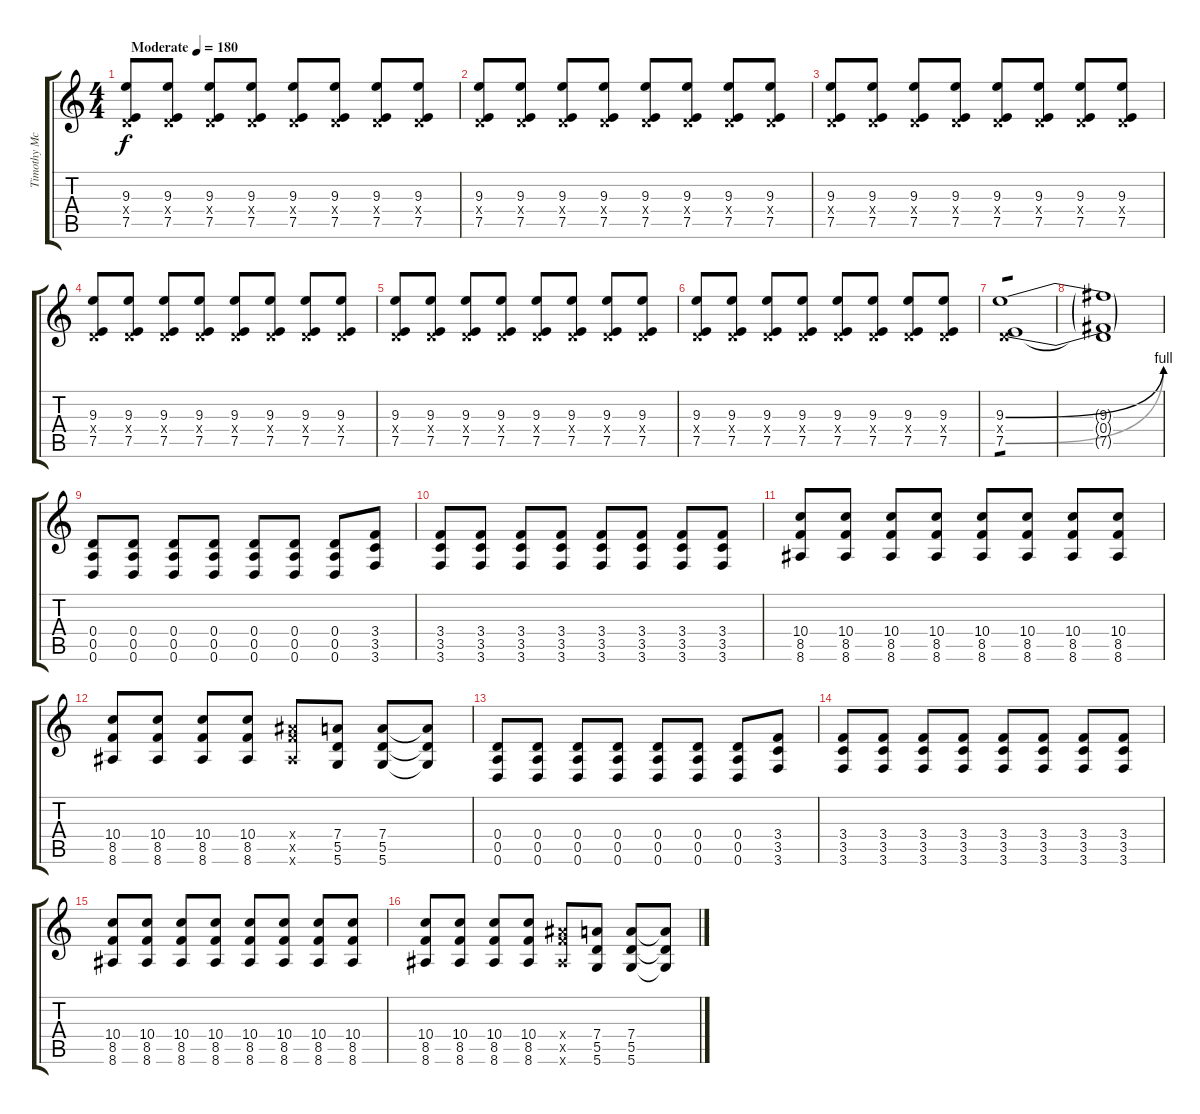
\track ("Timothy McTague" "Timothy Mc") {instrument distortionguitar}
\staff {score tabs}
\tuning (E4 B3 G3 D3 A2 D2) {hide}
\ts (4 4)
\tempo (180 "Moderate")
\clef g2
\ks c
(9.3 0.4{x} 7.5).8{dy f instrument distortionguitar} (9.3 0.4{x} 7.5).8 (9.3 0.4{x} 7.5).8 (9.3 0.4{x} 7.5).8 (9.3 0.4{x} 7.5).8 (9.3 0.4{x} 7.5).8 (9.3 0.4{x} 7.5).8 (9.3 0.4{x} 7.5).8 |
(9.3 0.4{x} 7.5).8 (9.3 0.4{x} 7.5).8 (9.3 0.4{x} 7.5).8 (9.3 0.4{x} 7.5).8 (9.3 0.4{x} 7.5).8 (9.3 0.4{x} 7.5).8 (9.3 0.4{x} 7.5).8 (9.3 0.4{x} 7.5).8 |
(9.3 0.4{x} 7.5).8 (9.3 0.4{x} 7.5).8 (9.3 0.4{x} 7.5).8 (9.3 0.4{x} 7.5).8 (9.3 0.4{x} 7.5).8 (9.3 0.4{x} 7.5).8 (9.3 0.4{x} 7.5).8 (9.3 0.4{x} 7.5).8 |
(9.3 0.4{x} 7.5).8 (9.3 0.4{x} 7.5).8 (9.3 0.4{x} 7.5).8 (9.3 0.4{x} 7.5).8 (9.3 0.4{x} 7.5).8 (9.3 0.4{x} 7.5).8 (9.3 0.4{x} 7.5).8 (9.3 0.4{x} 7.5).8 |
(9.3 0.4{x} 7.5).8 (9.3 0.4{x} 7.5).8 (9.3 0.4{x} 7.5).8 (9.3 0.4{x} 7.5).8 (9.3 0.4{x} 7.5).8 (9.3 0.4{x} 7.5).8 (9.3 0.4{x} 7.5).8 (9.3 0.4{x} 7.5).8 |
(9.3 0.4{x} 7.5).8 (9.3 0.4{x} 7.5).8 (9.3 0.4{x} 7.5).8 (9.3 0.4{x} 7.5).8 (9.3 0.4{x} 7.5).8 (9.3 0.4{x} 7.5).8 (9.3 0.4{x} 7.5).8 (9.3 0.4{x} 7.5).8 |
(9.3{be (bend 0 0 60 4)} 0.4{x} 7.5{be (bend 0 0 60 4)}).1{tp 1} |
(9.3{t} 0.4{t} 7.5{t}).1 |
(0.4 0.5 0.6).8 (0.4 0.5 0.6).8 (0.4 0.5 0.6).8 (0.4 0.5 0.6).8 (0.4 0.5 0.6).8 (0.4 0.5 0.6).8 (0.4 0.5 0.6).8 (3.4 3.5 3.6).8 |
(3.4 3.5 3.6).8 (3.4 3.5 3.6).8 (3.4 3.5 3.6).8 (3.4 3.5 3.6).8 (3.4 3.5 3.6).8 (3.4 3.5 3.6).8 (3.4 3.5 3.6).8 (3.4 3.5 3.6).8 |
(10.4 8.5 8.6).8 (10.4 8.5 8.6).8 (10.4 8.5 8.6).8 (10.4 8.5 8.6).8 (10.4 8.5 8.6).8 (10.4 8.5 8.6).8 (10.4 8.5 8.6).8 (10.4 8.5 8.6).8 |
(10.4 8.5 8.6).8 (10.4 8.5 8.6).8 (10.4 8.5 8.6).8 (10.4 8.5 8.6).8 (8.4{x} 8.5{x} 8.6{x}).8 (7.4 5.5 5.6).8 (7.4 5.5 5.6).8 (7.4{t} 5.5{t} 5.6{t}).8 |
(0.4 0.5 0.6).8 (0.4 0.5 0.6).8 (0.4 0.5 0.6).8 (0.4 0.5 0.6).8 (0.4 0.5 0.6).8 (0.4 0.5 0.6).8 (0.4 0.5 0.6).8 (3.4 3.5 3.6).8 |
(3.4 3.5 3.6).8 (3.4 3.5 3.6).8 (3.4 3.5 3.6).8 (3.4 3.5 3.6).8 (3.4 3.5 3.6).8 (3.4 3.5 3.6).8 (3.4 3.5 3.6).8 (3.4 3.5 3.6).8 |
(10.4 8.5 8.6).8 (10.4 8.5 8.6).8 (10.4 8.5 8.6).8 (10.4 8.5 8.6).8 (10.4 8.5 8.6).8 (10.4 8.5 8.6).8 (10.4 8.5 8.6).8 (10.4 8.5 8.6).8 |
(10.4 8.5 8.6).8 (10.4 8.5 8.6).8 (10.4 8.5 8.6).8 (10.4 8.5 8.6).8 (8.4{x} 8.5{x} 8.6{x}).8 (7.4 5.5 5.6).8 (7.4 5.5 5.6).8 (7.4{t} 5.5{t} 5.6{t}).8
